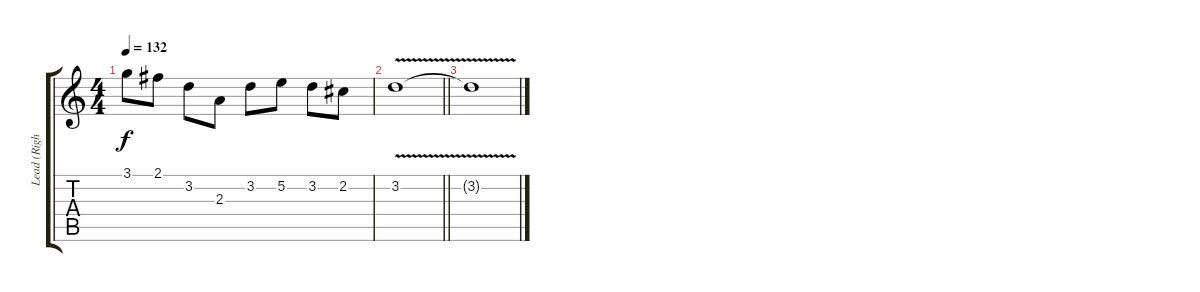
\track ("Lead (Right)" "Lead (Righ") {instrument overdrivenguitar}
\staff {score tabs}
\tuning (E4 B3 G3 D3 A2 E2) {hide}
\ts (4 4)
\tempo 132
\clef g2
\ks c
3.1{t}.8{dy f} 2.1.8 3.2.8 2.3.8 3.2.8 5.2.8 3.2.8 2.2.8 |
\barLineRight lightlight
3.2{v}.1 |
3.2{t}.1
